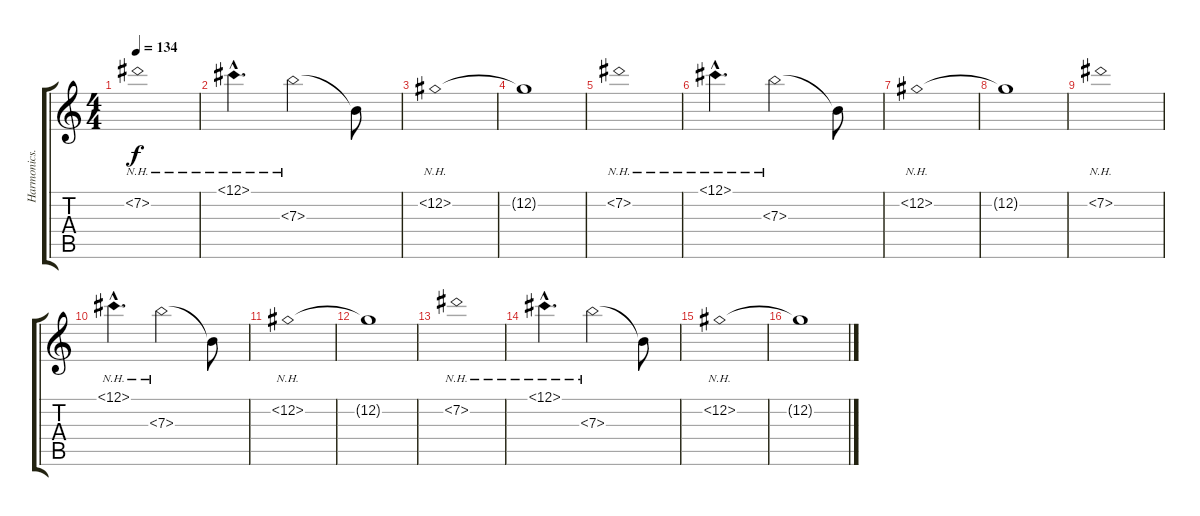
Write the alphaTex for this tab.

\track ("Harmonics..." "Harmonics.") {instrument electricguitarjazz}
\staff {score tabs}
\tuning (Db4 Ab3 E3 B2 Gb2 D2) {hide}
\ts (4 4)
\tempo 134
\clef g2
\ks c
7.2{nh}.1{dy f volume 16} |
12.1{nh hac}.4{d} 7.3{nh}.2 7.3{t}.8 |
12.2{nh}.1 |
12.2{t}.1 |
7.2{nh}.1{volume 16} |
12.1{nh hac}.4{d} 7.3{nh}.2 7.3{t}.8 |
12.2{nh}.1 |
12.2{t}.1 |
7.2{nh}.1{volume 16} |
12.1{nh hac}.4{d} 7.3{nh}.2 7.3{t}.8 |
12.2{nh}.1 |
12.2{t}.1 |
7.2{nh}.1{volume 16} |
12.1{nh hac}.4{d} 7.3{nh}.2 7.3{t}.8 |
12.2{nh}.1 |
12.2{t}.1
